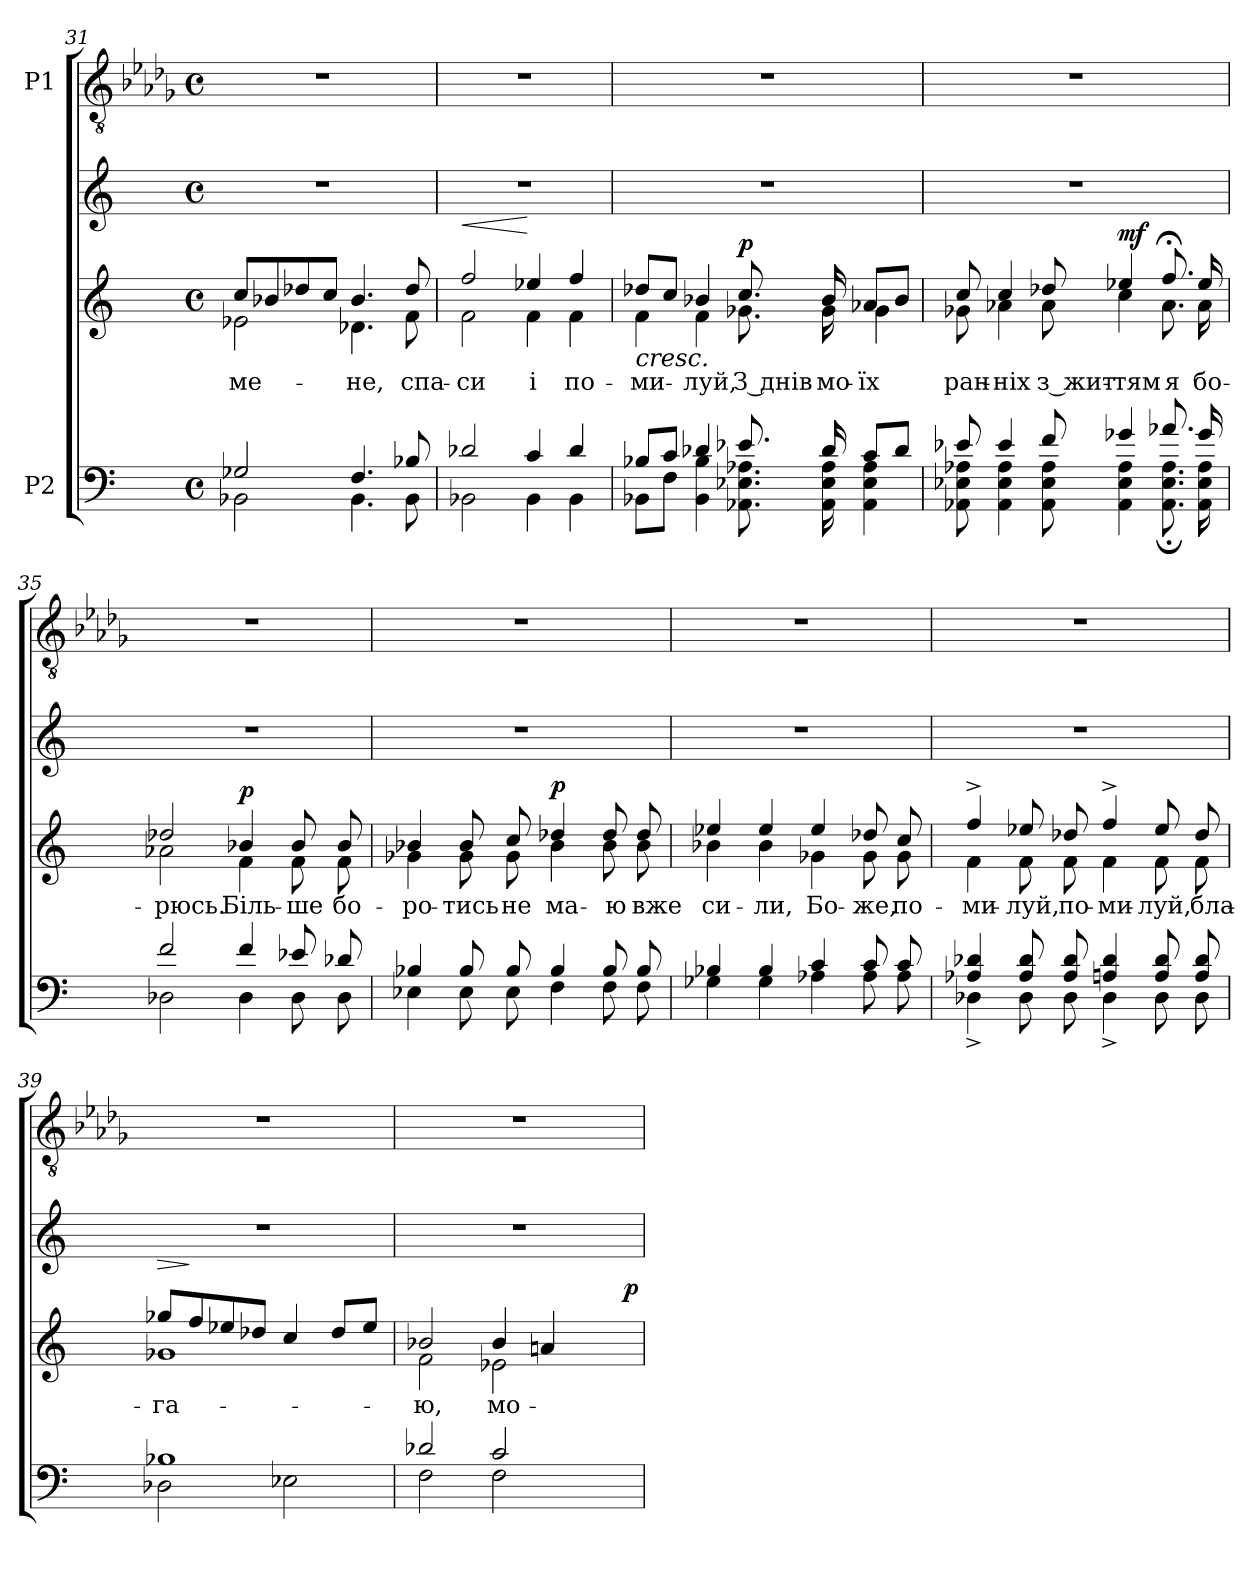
**kern	**kern	**text	**kern	**dynam	**kern
*part2	*part2	*part2	*part2	*part2	*part1
*staff4	*staff3	*staff3	*staff2	*staff2/3/4	*staff1
*I"P2	*	*	*	*	*I"P1
*clefF4	*clefG2	*	*clefG2	*	*clefGv2
*	*	*	*	*	*ITrd7c12
*k[]	*k[]	*	*k[]	*	*k[b-e-a-d-g-]
*C:	*C:	*	*C:	*	*D-:
*M4/4	*M4/4	*	*M4/4	*	*M4/4
*met(c)	*met(c)	*	*met(c)	*	*met(c)
=31	=31	=31	=31	=31	=31
*^	*	*	*	*	*
!	!	!	!LO:LY:b:color=#000000	!	!	!
*	*	*^	*	*	*	*
2G-i/	2BB-i\	8cci/L	2e-i\	ме-	1r	.	1r
.	.	8b-i/	.	.	.	.	.
.	.	8dd-i/	.	.	.	.	.
.	.	8cci/J	.	.	.	.	.
!	!	!	!	!LO:LY:b:color=#000000	!	!	!
4.Fi/	4.BB-i\	4.b-i/	4.d-i\	-не,	.	.	.
!	!	!	!	!LO:LY:b:color=#000000	!	!	!
8B-i/	8BB-i\	8dd-i/	8fi\	спа-	.	.	.
=32	=32	=32	=32	=32	=32	=32	=32
!	!	!	!	!LO:LY:b:color=#000000	!	!LO:HP:b	!
!	!	!	!	!	!	!LO:HP:n=1:b	!
2d-i/	2BB-i\	2ffi/	2fi\	-си	1r	< >	1r
!	!	!	!	!LO:LY:b:color=#000000	!	!	!
4ci/	4BB-i\	4ee-i/	4fi\	і	.	[	.
!	!	!	!	!LO:LY:b:color=#000000	!	!	!
4d-i/	4BB-i\	4ffi/	4fi\	по-	.	]	.
=33	=33	=33	=33	=33	=33	=33	=33
!	!	!	!	!LO:LY:b:color=#000000	!	!LO:HP:b=2	!
8B-i/L	8BB-i\L	8dd-i/L	4fi\	-ми-	1r	<	1r
8ci/J	8Fi\J	8cci/J	.	.	.	.	.
!	!	!	!	!LO:LY:b:color=#000000	!	!	!
4d-i/	4BB-i\ 4B-i	4b-i/	4fi\	-луй,	.	.	.
!	!	!	!	!LO:LY:b:color=#000000	!	!	!
8.e-i/	8.AA-i\ 8.E-i 8.A-i	8.cci/	8.g-i\	З днів	.	p	.
!	!	!	!	!LO:LY:b:color=#000000	!	!	!
16d-i/	16AA-i\ 16E-i 16A-i	16b-i/	16g-i\	мо-	.	.	.
!	!	!	!	!LO:LY:b:color=#000000	!	!	!
8ci/L	4AA-i\ 4E-i 4A-i	8a-i/L	4g-i\	-їх	.	.	.
8d-i/J	.	8b-i/J	.	.	.	.	.
!!LO:LB:g=z
=34	=34	=34	=34	=34	=34	=34	=34
!	!	!	!	!LO:LY:b:color=#000000	!	!	!
8e-i/	8AA-i\ 8E-i 8A-i	8cci/	8g-i\	ран-	1r	.	1r
!	!	!	!	!LO:LY:b:color=#000000	!	!	!
4e-i/	4AA-i\ 4E-i 4A-i	4cci/	4a-i\	-ніх	.	.	.
!	!	!	!	!LO:LY:b:color=#000000	!	!	!
8fi/	8AA-i\ 8E-i 8A-i	8dd-i/	8a-i\	з жит-	.	.	.
!	!	!	!	!LO:LY:b:color=#000000	!	!	!
4g-i/	4AA-i\ 4E-i 4A-i	4ee-i/	4cci\	-тям	.	mf	.
!	!	!	!	!LO:LY:b:color=#000000	!	!	!
8.a-i/	8.AA-i\; 8.E-i; 8.A-i;	8.ff;i/	8.a-i\	я	.	.	.
!	!	!	!	!LO:LY:b:color=#000000	!	!	!
16g-i/	16AA-i\ 16E-i 16A-i	16ee-i/	16a-i\	бо-	.	.	.
*v	*v	*	*	*	*	*	*
*	*v	*v	*	*	*	*
.	.	.	.	[	.
=35	=35	=35	=35	=35	=35
*^	*	*	*	*	*
!	!	!	!LO:LY:b:color=#000000	!	!	!
*	*	*^	*	*	*	*
2fi/	2D-i\	2dd-i/	2a-i\	-рюсь.	1r	.	1r
!	!	!	!	!LO:LY:b:color=#000000	!	!	!
4fi/	4D-i\	4b-i/	4fi\	Біль-	.	p	.
!	!	!	!	!LO:LY:b:color=#000000	!	!	!
8e-i/	8D-i\	8b-i/	8fi\	-ше	.	.	.
!	!	!	!	!LO:LY:b:color=#000000	!	!	!
8d-i/	8D-i\	8b-i/	8fi\	бо-	.	.	.
=36	=36	=36	=36	=36	=36	=36	=36
!	!	!	!	!LO:LY:b:color=#000000	!	!	!
4B-i/	4E-i\	4b-i/	4g-i\	-ро-	1r	.	1r
!	!	!	!	!LO:LY:b:color=#000000	!	!	!
8B-i/	8E-i\	8b-i/	8g-i\	-тись	.	.	.
!	!	!	!	!LO:LY:b:color=#000000	!	!	!
8B-i/	8E-i\	8cci/	8g-i\	не	.	.	.
!	!	!	!	!LO:LY:b:color=#000000	!	!	!
4B-i/	4Fi\	4dd-i/	4b-i\	ма-	.	p	.
!	!	!	!	!LO:LY:b:color=#000000	!	!	!
8B-i/	8Fi\	8dd-i/	8b-i\	-ю	.	.	.
!	!	!	!	!LO:LY:b:color=#000000	!	!	!
8B-i/	8Fi\	8dd-i/	8b-i\	вже	.	.	.
!!LO:LB:g=z
=37	=37	=37	=37	=37	=37	=37	=37
!	!	!	!	!LO:LY:b:color=#000000	!	!	!
4B-i/	4G-i\	4ee-i/	4b-i\	си-	1r	.	1r
!	!	!	!	!LO:LY:b:color=#000000	!	!	!
4B-i/	4G-i\	4ee-i/	4b-i\	-ли,	.	.	.
!	!	!	!	!LO:LY:b:color=#000000	!	!	!
4ci/	4A-i\	4ee-i/	4g-i\	Бо-	.	.	.
!	!	!	!	!LO:LY:b:color=#000000	!	!	!
8ci/	8A-i\	8dd-i/	8g-i\	-же,	.	.	.
!	!	!	!	!LO:LY:b:color=#000000	!	!	!
8ci/	8A-i\	8cci/	8g-i\	по-	.	.	.
=38	=38	=38	=38	=38	=38	=38	=38
!	!	!	!	!LO:LY:b:color=#000000	!	!	!
4A-i/ 4d-i	4D-^i\	4ff^i/	4fi\	-ми-	1r	.	1r
!	!	!	!	!LO:LY:b:color=#000000	!	!	!
8A-i/ 8d-i	8D-i\	8ee-i/	8fi\	-луй,	.	.	.
!	!	!	!	!LO:LY:b:color=#000000	!	!	!
8A-i/ 8d-i	8D-i\	8dd-i/	8fi\	по-	.	.	.
!	!	!	!	!LO:LY:b:color=#000000	!	!	!
4Ani/ 4d-i	4D-^i\	4ff^i/	4fi\	-ми-	.	.	.
!	!	!	!	!LO:LY:b:color=#000000	!	!	!
8Ai/ 8d-i	8D-i\	8ee-i/	8fi\	-луй,	.	.	.
!	!	!	!	!LO:LY:b:color=#000000	!	!	!
8Ai/ 8d-i	8D-i\	8dd-i/	8fi\	бла-	.	.	.
=39	=39	=39	=39	=39	=39	=39	=39
!	!	!	!	!LO:LY:b:color=#000000	!	!LO:HP:b	!
1B-i	2D-i\	8gg-i/L	1g-i	-га-	1r	>	1r
.	.	8ffi/	.	.	.	]	.
.	.	8ee-i/	.	.	.	.	.
.	.	8dd-i/J	.	.	.	.	.
.	2E-i\	4cci/	.	.	.	.	.
.	.	8dd-i/L	.	.	.	.	.
.	.	8ee-i/J	.	.	.	.	.
*	*	*v	*v	*	*	*	*
!!LO:LB:g=z
=40	=40	=40	=40	=40	=40	=40
!	!	!	!LO:LY:b:color=#000000	!	!	!
*	*	*^	*	*	*	*
*	*	*	*^	*	*	*	*
2d-i/	2Fi\	2b-i/	2fi\	2ryy	-ю,	1r	.	1r
!	!	!	!	!	!LO:LY:b:color=#000000	!	!	!
2ci/	2Fi\	4b-i/	2e-i\	4ryy	мо-	.	.	.
.	.	4ani/	.	8ryy	.	.	.	.
.	.	.	.	16ryy	.	.	.	.
.	.	.	.	32ryy	.	.	.	.
.	.	.	.	64ryy	.	.	.	.
.	.	.	.	128...ryy	.	.	.	.
.	.	.	.	1024ryy	.	.	p	.
*v	*v	*	*	*	*	*	*	*
*	*v	*v	*v	*	*	*	*
=	=	=	=	=	=
*-	*-	*-	*-	*-	*-
